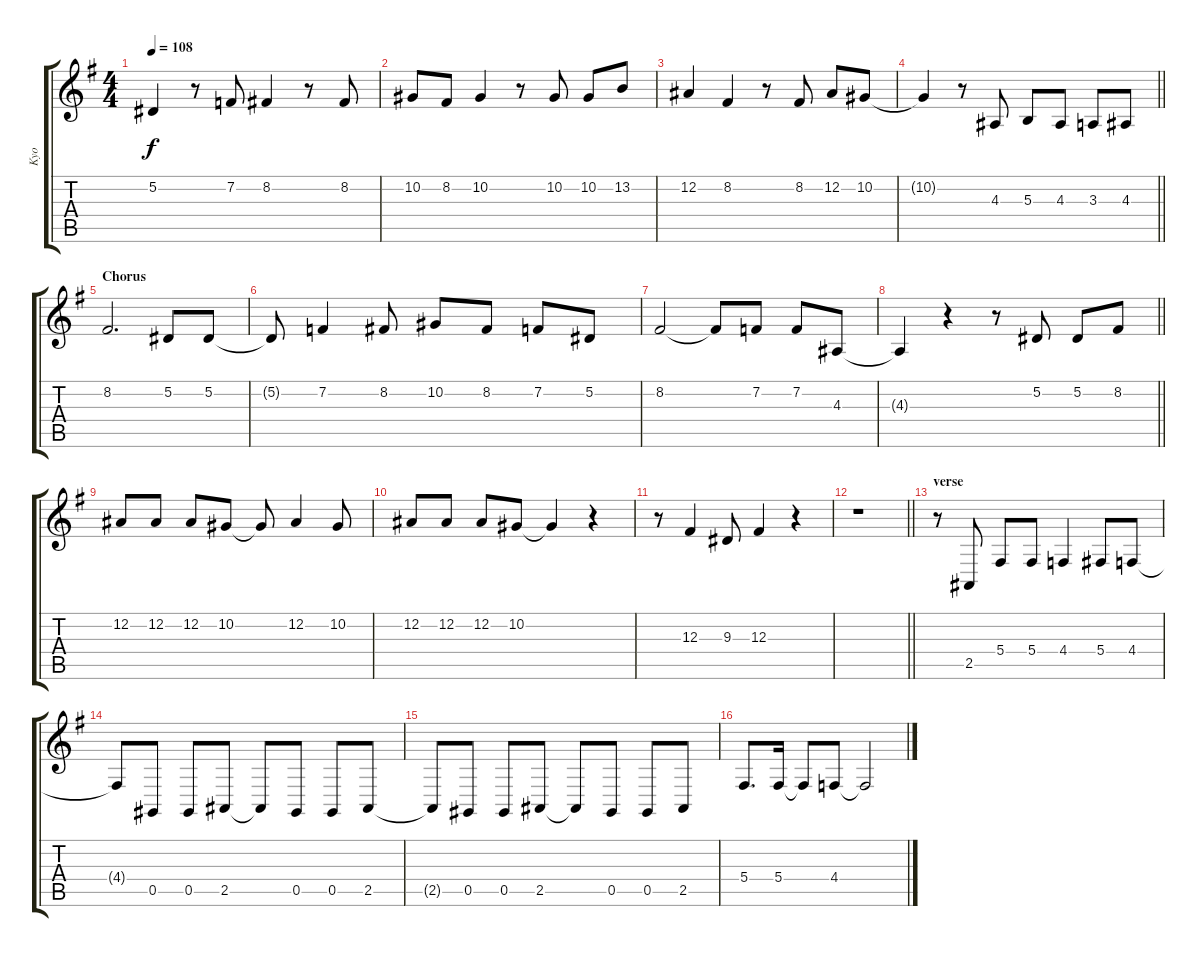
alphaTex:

\track ("Kyo" "Kyo") {instrument altosax}
\staff {score tabs}
\tuning (Eb4 Bb3 Gb3 Db3 Ab2 Eb2) {hide}
\ts (4 4)
\tempo 108
\clef g2
\ks g
5.2{t}.4{dy f} r.8 7.2.8 8.2.4 r.8 8.2.8 |
10.2.8 8.2.8 10.2.4 r.8 10.2.8 10.2.8 13.2.8 |
12.2.4 8.2.4 r.8 8.2.8 12.2.8 10.2.8 |
\barLineRight lightlight
10.2{t}.4 r.8 4.3.8 5.3.8 4.3.8 3.3.8 4.3.8 |
\section ("" "Chorus")
8.2.2{d} 5.2.8 5.2.8 |
5.2{t}.8 7.2.4 8.2.8 10.2.8 8.2.8 7.2.8 5.2.8 |
8.2.2 8.2{t}.8 7.2.8 7.2.8 4.3.8 |
\barLineRight lightlight
4.3{t}.4 r.4 r.8 5.2.8 5.2.8 8.2.8 |
12.2.8 12.2.8 12.2.8 10.2.8 10.2{t}.8 12.2.4 10.2.8 |
12.2.8 12.2.8 12.2.8 10.2.8 10.2{t}.4 r.4 |
r.8 12.3.4 9.3.8 12.3.4 r.4 |
\barLineRight lightlight
r.1 |
\section ("" "verse")
r.8 2.5.8 5.4.8 5.4.8 4.4.4 5.4.8 4.4.8 |
4.4{t}.8 0.5.8 0.5.8 2.5.8 2.5{t}.8 0.5.8 0.5.8 2.5.8 |
2.5{t}.8 0.5.8 0.5.8 2.5.8 2.5{t}.8 0.5.8 0.5.8 2.5.8 |
5.4.8{d} 5.4.16 5.4{t}.8 4.4.8 4.4{t}.2
